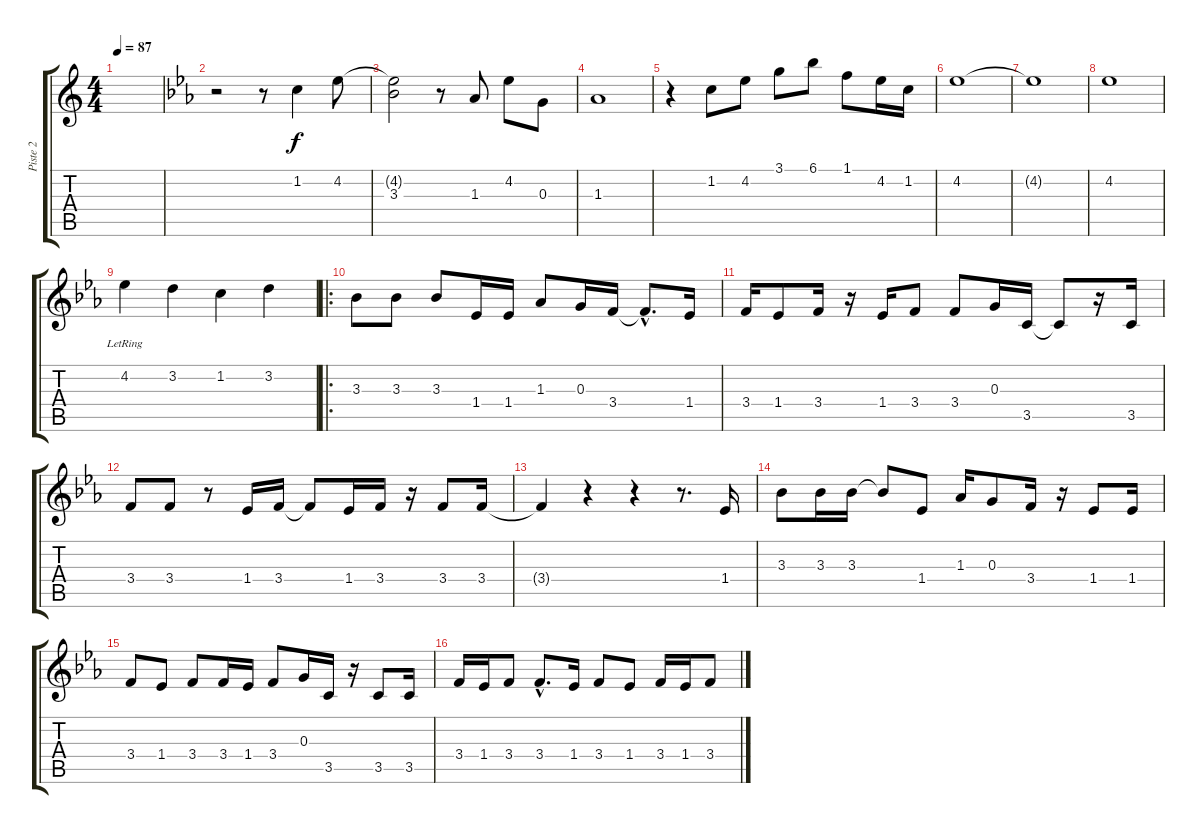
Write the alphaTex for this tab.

\track ("Piste 2" "Piste 2") {instrument overdrivenguitar}
\staff {score tabs}
\tuning (E4 B3 G3 D3 A2 E2) {hide}
\ts (4 4)
\tempo 87
\clef g2
\ks c
|
\ks eb
r.2 r.8 1.2.4 4.2.8 |
(4.2{t} 3.3).2 r.8 1.3.8 4.2.8 0.3.8 |
1.3.1 |
r.4 1.2.8 4.2.8 3.1.8 6.1.8 1.1.8 4.2.16 1.2.16 |
4.2.1 |
4.2{t}.1 |
4.2.1 |
4.2{lr}.4 3.2.4 1.2.4 3.2.4 |
\ro
3.3.8 3.3.8 3.3.8 1.4.16 1.4.16 1.3.8 0.3.16 3.4.16 3.4{hac t}.8{d} 1.4.16 |
3.4.16 1.4.8 3.4.16 r.16 1.4.16 3.4.8 3.4.8 0.3.16 3.5.16 3.5{t}.8 r.16 3.5.16 |
3.4.8 3.4.8 r.8 1.4.16 3.4.16 3.4{t}.8 1.4.16 3.4.16 r.16 3.4.8 3.4.16 |
3.4{t}.4 r.4 r.4 r.8{d} 1.4.16 |
3.3.8 3.3.16 3.3.16 3.3{t}.8 1.4.8 1.3.16 0.3.8 3.4.16 r.16 1.4.8 1.4.16 |
3.4.8 1.4.8 3.4.8 3.4.16 1.4.16 3.4.8 0.3.16 3.5.16 r.16 3.5.8 3.5.16 |
3.4.16 1.4.16 3.4.8 3.4{hac}.8{d} 1.4.16 3.4.8 1.4.8 3.4.16 1.4.16 3.4.8
